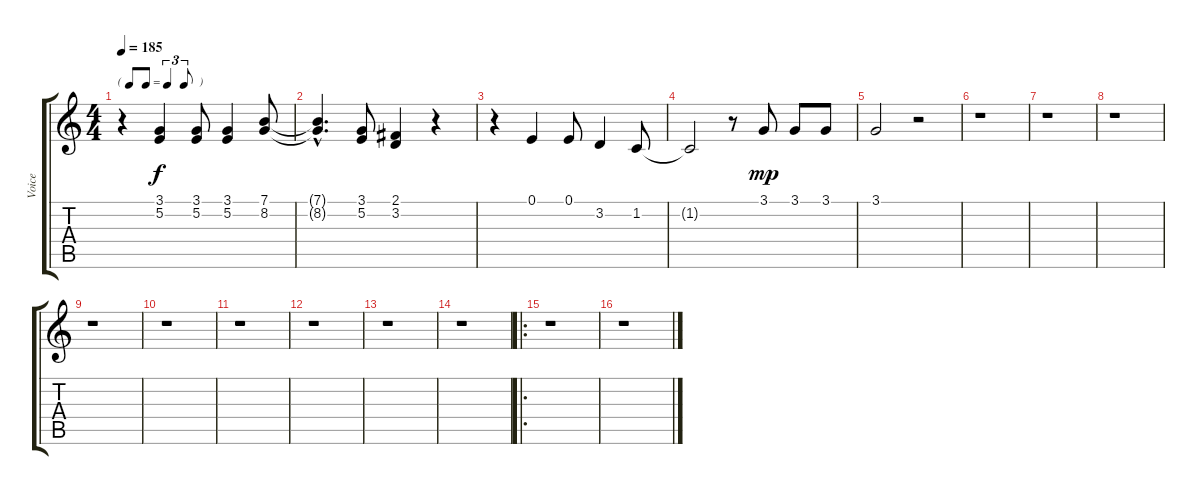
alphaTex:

\track ("Voice" "Voice") {instrument cello}
\staff {score tabs}
\tuning (E4 B3 G3 D3 A2 E2) {hide}
\ts (4 4)
\tf triplet8th
\tempo 185
\clef g2
\ks c
r.4{dy f} (3.1 5.2).4 (3.1 5.2).8 (3.1 5.2).4 (7.1 8.2).8 |
(7.1{hac t} 8.2{hac t}).4{d} (3.1 5.2).8 (2.1 3.2).4 r.4 |
r.4 0.1.4 0.1.8 3.2.4 1.2.8 |
1.2{t}.2 r.8 3.1.8{dy mp} 3.1.8 3.1.8 |
3.1.2 r.2 |
r.1 |
r.1 |
r.1 |
r.1 |
r.1 |
r.1 |
r.1 |
r.1 |
r.1 |
\ro
r.1 |
r.1
